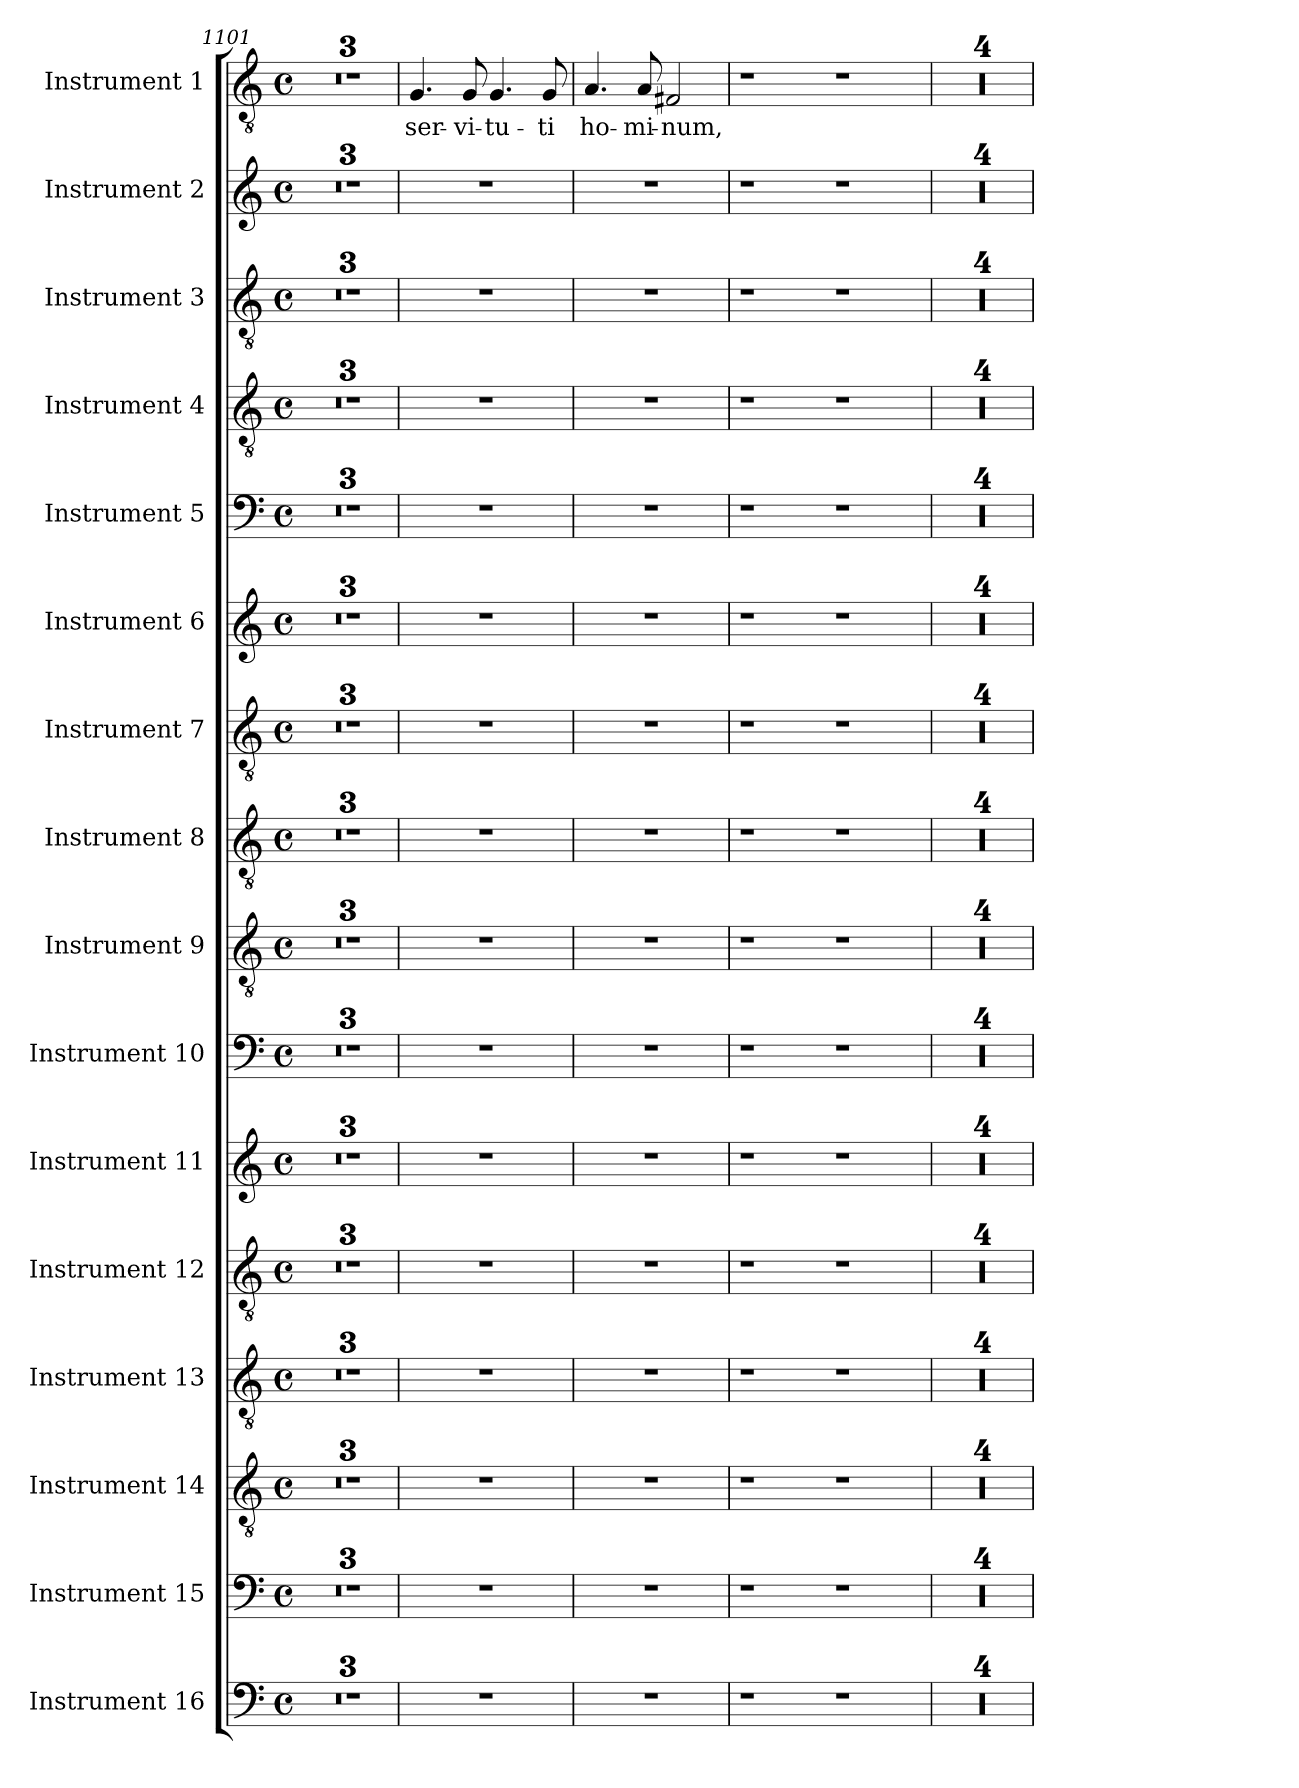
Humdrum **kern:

**kern	**kern	**kern	**kern	**kern	**kern	**kern	**kern	**kern	**kern	**kern	**kern	**kern	**kern	**kern	**kern	**text
*part16	*part15	*part14	*part13	*part12	*part11	*part10	*part9	*part8	*part7	*part6	*part5	*part4	*part3	*part2	*part1	*part1
*staff16	*staff15	*staff14	*staff13	*staff12	*staff11	*staff10	*staff9	*staff8	*staff7	*staff6	*staff5	*staff4	*staff3	*staff2	*staff1	*staff1
*I"Instrument 16	*I"Instrument 15	*I"Instrument 14	*I"Instrument 13	*I"Instrument 12	*I"Instrument 11	*I"Instrument 10	*I"Instrument 9	*I"Instrument 8	*I"Instrument 7	*I"Instrument 6	*I"Instrument 5	*I"Instrument 4	*I"Instrument 3	*I"Instrument 2	*I"Instrument 1	*
*clefF4	*clefF4	*clefGv2	*clefGv2	*clefGv2	*clefG2	*clefF4	*clefGv2	*clefGv2	*clefGv2	*clefG2	*clefF4	*clefGv2	*clefGv2	*clefG2	*clefGv2	*
*k[]	*k[]	*k[]	*k[]	*k[]	*k[]	*k[]	*k[]	*k[]	*k[]	*k[]	*k[]	*k[]	*k[]	*k[]	*k[]	*
*C:	*C:	*C:	*C:	*C:	*C:	*C:	*C:	*C:	*C:	*C:	*C:	*C:	*C:	*C:	*C:	*
*M4/4	*M4/4	*M4/4	*M4/4	*M4/4	*M4/4	*M4/4	*M4/4	*M4/4	*M4/4	*M4/4	*M4/4	*M4/4	*M4/4	*M4/4	*M4/4	*
*met(c)	*met(c)	*met(c)	*met(c)	*met(c)	*met(c)	*met(c)	*met(c)	*met(c)	*met(c)	*met(c)	*met(c)	*met(c)	*met(c)	*met(c)	*met(c)	*
=1101	=1101	=1101	=1101	=1101	=1101	=1101	=1101	=1101	=1101	=1101	=1101	=1101	=1101	=1101	=1101	=1101
1r	1r	1r	1r	1r	1r	1r	1r	1r	1r	1r	1r	1r	1r	1r	1r	.
=1102	=1102	=1102	=1102	=1102	=1102	=1102	=1102	=1102	=1102	=1102	=1102	=1102	=1102	=1102	=1102	=1102
1r	1r	1r	1r	1r	1r	1r	1r	1r	1r	1r	1r	1r	1r	1r	1r	.
=1103	=1103	=1103	=1103	=1103	=1103	=1103	=1103	=1103	=1103	=1103	=1103	=1103	=1103	=1103	=1103	=1103
1r	1r	1r	1r	1r	1r	1r	1r	1r	1r	1r	1r	1r	1r	1r	1r	.
=1104	=1104	=1104	=1104	=1104	=1104	=1104	=1104	=1104	=1104	=1104	=1104	=1104	=1104	=1104	=1104	=1104
!	!	!	!	!	!	!	!	!	!	!	!	!	!	!	!	!LO:LY:b:cj
1r	1r	1r	1r	1r	1r	1r	1r	1r	1r	1r	1r	1r	1r	1r	4.G/	ser-
!	!	!	!	!	!	!	!	!	!	!	!	!	!	!	!	!LO:LY:b:cj
.	.	.	.	.	.	.	.	.	.	.	.	.	.	.	8G/	-vi-
!	!	!	!	!	!	!	!	!	!	!	!	!	!	!	!	!LO:LY:b:cj
.	.	.	.	.	.	.	.	.	.	.	.	.	.	.	4.G/	-tu-
!	!	!	!	!	!	!	!	!	!	!	!	!	!	!	!	!LO:LY:b:cj
.	.	.	.	.	.	.	.	.	.	.	.	.	.	.	8G/	-ti
=1105	=1105	=1105	=1105	=1105	=1105	=1105	=1105	=1105	=1105	=1105	=1105	=1105	=1105	=1105	=1105	=1105
!	!	!	!	!	!	!	!	!	!	!	!	!	!	!	!	!LO:LY:b:cj
1r	1r	1r	1r	1r	1r	1r	1r	1r	1r	1r	1r	1r	1r	1r	4.A/	ho-
!	!	!	!	!	!	!	!	!	!	!	!	!	!	!	!	!LO:LY:b:cj
.	.	.	.	.	.	.	.	.	.	.	.	.	.	.	8A/	-mi-
!	!	!	!	!	!	!	!	!	!	!	!	!	!	!	!	!LO:LY:b:cj
.	.	.	.	.	.	.	.	.	.	.	.	.	.	.	2F#X/	-num,
!!LO:LB:g=z
=1106	=1106	=1106	=1106	=1106	=1106	=1106	=1106	=1106	=1106	=1106	=1106	=1106	=1106	=1106	=1106	=1106
1r	1r	1r	1r	1r	1r	1r	1r	1r	1r	1r	1r	1r	1r	1r	1r	.
1r	1r	1r	1r	1r	1r	1r	1r	1r	1r	1r	1r	1r	1r	1r	1r	.
=1107	=1107	=1107	=1107	=1107	=1107	=1107	=1107	=1107	=1107	=1107	=1107	=1107	=1107	=1107	=1107	=1107
1r	1r	1r	1r	1r	1r	1r	1r	1r	1r	1r	1r	1r	1r	1r	1r	.
=1108	=1108	=1108	=1108	=1108	=1108	=1108	=1108	=1108	=1108	=1108	=1108	=1108	=1108	=1108	=1108	=1108
1r	1r	1r	1r	1r	1r	1r	1r	1r	1r	1r	1r	1r	1r	1r	1r	.
=1109	=1109	=1109	=1109	=1109	=1109	=1109	=1109	=1109	=1109	=1109	=1109	=1109	=1109	=1109	=1109	=1109
1r	1r	1r	1r	1r	1r	1r	1r	1r	1r	1r	1r	1r	1r	1r	1r	.
=1110	=1110	=1110	=1110	=1110	=1110	=1110	=1110	=1110	=1110	=1110	=1110	=1110	=1110	=1110	=1110	=1110
1r	1r	1r	1r	1r	1r	1r	1r	1r	1r	1r	1r	1r	1r	1r	1r	.
=	=	=	=	=	=	=	=	=	=	=	=	=	=	=	=	=
*-	*-	*-	*-	*-	*-	*-	*-	*-	*-	*-	*-	*-	*-	*-	*-	*-
